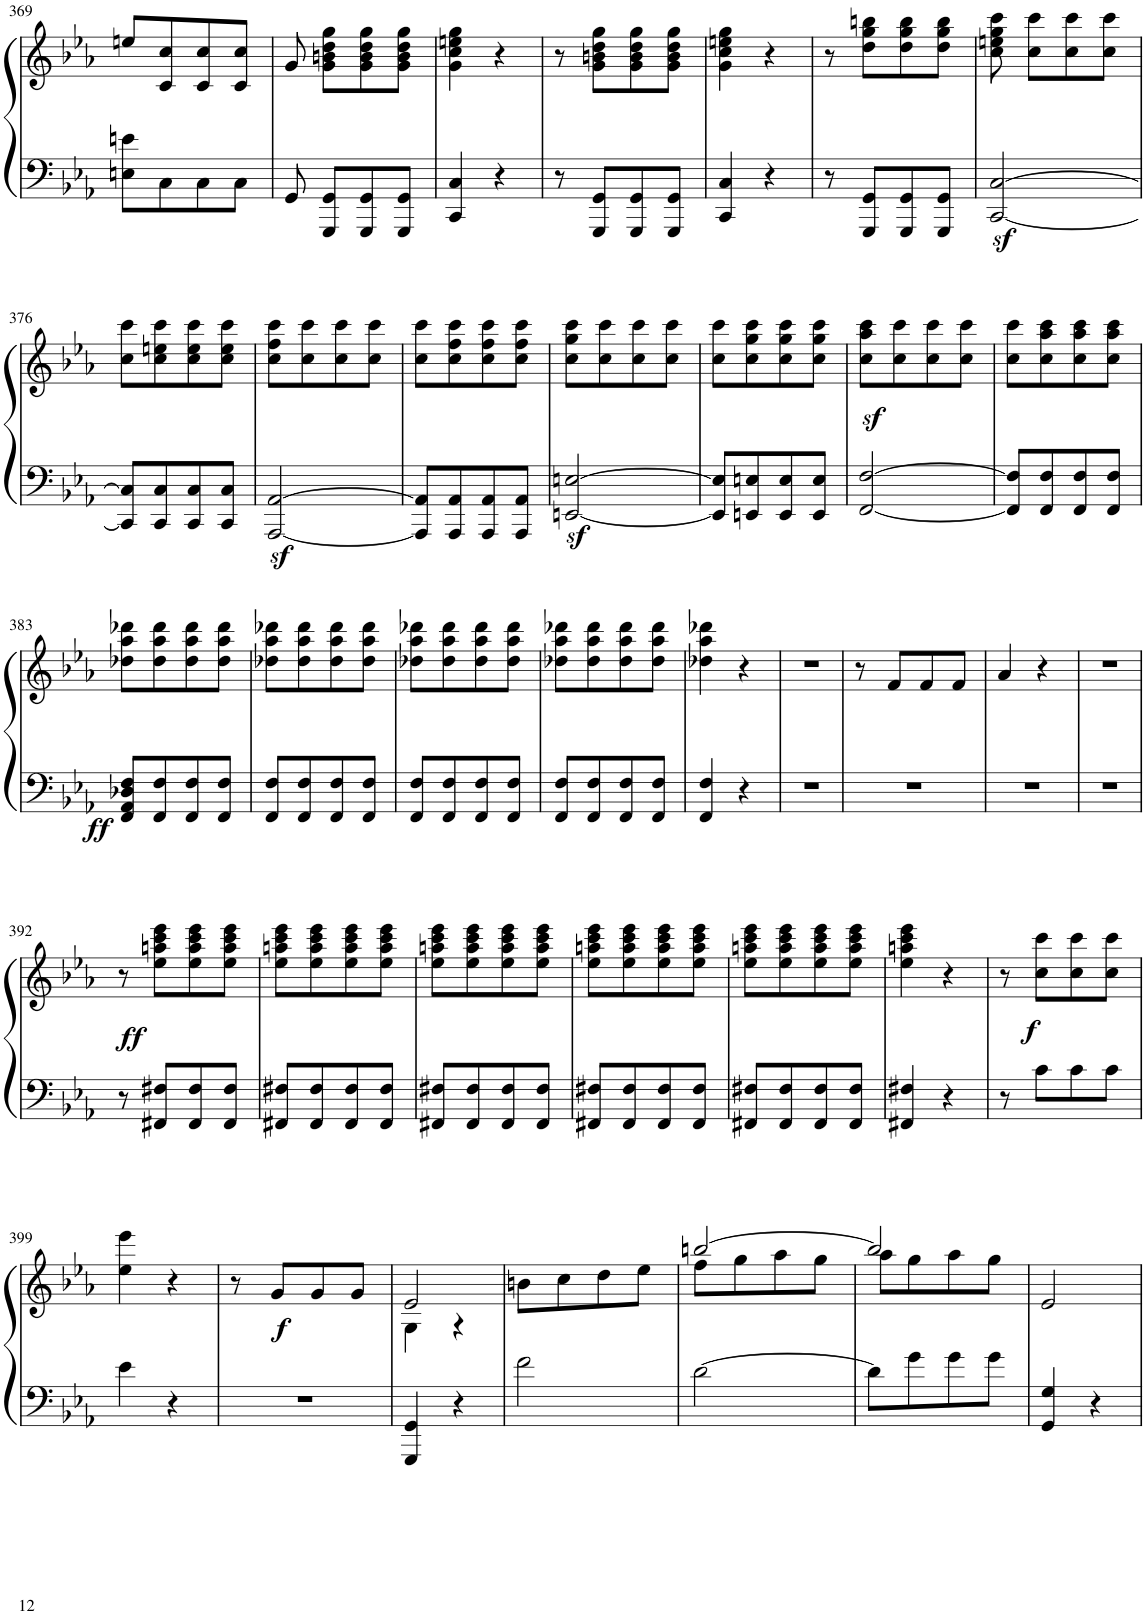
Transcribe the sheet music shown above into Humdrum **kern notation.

**kern	**kern	**dynam
*part1	*part1	*part1
*staff2	*staff1	*staff1/2
*I"Piano	*	*
*I'Pno	*	*
*clefF4	*clefG2	*
*k[b-e-a-]	*k[b-e-a-]	*
*M2/4	*M2/4	*
=368	=368	=368
8c\L	8ccc\L	.
8G\	8g\ 8gg\	.
8G\	8g\ 8gg\	.
8G\J	8g\ 8gg\J	.
!!LO:PB:g=z
=369	=369	=369
8En\ 8en\L	8een/L	.
8C\	8c/ 8cc/	.
8C\	8c/ 8cc/	.
8C\J	8c/ 8cc/J	.
=370	=370	=370
8GG/	8g/	.
8GGG/ 8GG/L	8g\ 8bn\ 8dd\ 8gg\L	.
8GGG/ 8GG/	8g\ 8b\ 8dd\ 8gg\	.
8GGG/ 8GG/J	8g\ 8b\ 8dd\ 8gg\J	.
=371	=371	=371
4CC/ 4C/	4g\ 4cc\ 4een\ 4gg\	.
4r	4r	.
=372	=372	=372
8r	8r	.
8GGG/ 8GG/L	8g\ 8bn\ 8dd\ 8gg\L	.
8GGG/ 8GG/	8g\ 8b\ 8dd\ 8gg\	.
8GGG/ 8GG/J	8g\ 8b\ 8dd\ 8gg\J	.
=373	=373	=373
4CC/ 4C/	4g\ 4cc\ 4een\ 4gg\	.
4r	4r	.
=374	=374	=374
8r	8r	.
8GGG/ 8GG/L	8dd\ 8gg\ 8bbn\L	.
8GGG/ 8GG/	8dd\ 8gg\ 8bb\	.
8GGG/ 8GG/J	8dd\ 8gg\ 8bb\J	.
=375	=375	=375
[2CC/z< [2C/z<	8cc\ 8een\ 8gg\ 8ccc\	.
.	8cc\ 8ccc\L	.
.	8cc\ 8ccc\	.
.	8cc\ 8ccc\J	.
!!LO:LB:g=z
=376	=376	=376
8CC/] 8C/]L	8cc\ 8ccc\L	.
8CC/ 8C/	8cc\ 8een\ 8ccc\	.
8CC/ 8C/	8cc\ 8ee\ 8ccc\	.
8CC/ 8C/J	8cc\ 8ee\ 8ccc\J	.
=377	=377	=377
[2AAA-/z< [2AA-/z<	8cc\ 8ff\ 8ccc\L	.
.	8cc\ 8ccc\	.
.	8cc\ 8ccc\	.
.	8cc\ 8ccc\J	.
=378	=378	=378
8AAA-/] 8AA-/]L	8cc\ 8ccc\L	.
8AAA-/ 8AA-/	8cc\ 8ff\ 8ccc\	.
8AAA-/ 8AA-/	8cc\ 8ff\ 8ccc\	.
8AAA-/ 8AA-/J	8cc\ 8ff\ 8ccc\J	.
=379	=379	=379
[2EEn/z< [2En/z<	8cc\ 8gg\ 8ccc\L	.
.	8cc\ 8ccc\	.
.	8cc\ 8ccc\	.
.	8cc\ 8ccc\J	.
=380	=380	=380
8EE/] 8E/]L	8cc\ 8ccc\L	.
8EEn/ 8En/	8cc\ 8gg\ 8ccc\	.
8EE/ 8E/	8cc\ 8gg\ 8ccc\	.
8EE/ 8E/J	8cc\ 8gg\ 8ccc\J	.
=381	=381	=381
[2FF/ [2F/	8cc\z< 8aa-\z< 8ccc\z<L	.
.	8cc\ 8ccc\	.
.	8cc\ 8ccc\	.
.	8cc\ 8ccc\J	.
=382	=382	=382
8FF/] 8F/]L	8cc\ 8ccc\L	.
8FF/ 8F/	8cc\ 8aa-\ 8ccc\	.
8FF/ 8F/	8cc\ 8aa-\ 8ccc\	.
8FF/ 8F/J	8cc\ 8aa-\ 8ccc\J	.
!!LO:LB:g=z
=383	=383	=383
!	!	!LO:DY:b=2
8FF/ 8AA-/ 8D-X/ 8F/L	8dd-X\ 8aa-\ 8ddd-X\L	ff
8FF/ 8F/	8dd-\ 8aa-\ 8ddd-\	.
8FF/ 8F/	8dd-\ 8aa-\ 8ddd-\	.
8FF/ 8F/J	8dd-\ 8aa-\ 8ddd-\J	.
=384	=384	=384
8FF/ 8F/L	8dd-X\ 8aa-\ 8ddd-X\L	.
8FF/ 8F/	8dd-\ 8aa-\ 8ddd-\	.
8FF/ 8F/	8dd-\ 8aa-\ 8ddd-\	.
8FF/ 8F/J	8dd-\ 8aa-\ 8ddd-\J	.
=385	=385	=385
8FF/ 8F/L	8dd-X\ 8aa-\ 8ddd-X\L	.
8FF/ 8F/	8dd-\ 8aa-\ 8ddd-\	.
8FF/ 8F/	8dd-\ 8aa-\ 8ddd-\	.
8FF/ 8F/J	8dd-\ 8aa-\ 8ddd-\J	.
=386	=386	=386
8FF/ 8F/L	8dd-X\ 8aa-\ 8ddd-X\L	.
8FF/ 8F/	8dd-\ 8aa-\ 8ddd-\	.
8FF/ 8F/	8dd-\ 8aa-\ 8ddd-\	.
8FF/ 8F/J	8dd-\ 8aa-\ 8ddd-\J	.
=387	=387	=387
4FF/ 4F/	4dd-X\ 4aa-\ 4ddd-X\	.
4r	4r	.
=388	=388	=388
2r	2r	.
=389	=389	=389
2r	8r	.
.	8f/L	.
.	8f/	.
.	8f/J	.
=390	=390	=390
2r	4a-/	.
.	4r	.
=391	=391	=391
2r	2r	.
!!LO:LB:g=z
=392	=392	=392
!	!	!LO:DY:b
8r	8r	ff
8FF#X/ 8F#X/L	8ee-\ 8aan\ 8ccc\ 8eee-\L	.
8FF#/ 8F#/	8ee-\ 8aa\ 8ccc\ 8eee-\	.
8FF#/ 8F#/J	8ee-\ 8aa\ 8ccc\ 8eee-\J	.
=393	=393	=393
8FF#X/ 8F#X/L	8ee-\ 8aan\ 8ccc\ 8eee-\L	.
8FF#/ 8F#/	8ee-\ 8aa\ 8ccc\ 8eee-\	.
8FF#/ 8F#/	8ee-\ 8aa\ 8ccc\ 8eee-\	.
8FF#/ 8F#/J	8ee-\ 8aa\ 8ccc\ 8eee-\J	.
=394	=394	=394
8FF#X/ 8F#X/L	8ee-\ 8aan\ 8ccc\ 8eee-\L	.
8FF#/ 8F#/	8ee-\ 8aa\ 8ccc\ 8eee-\	.
8FF#/ 8F#/	8ee-\ 8aa\ 8ccc\ 8eee-\	.
8FF#/ 8F#/J	8ee-\ 8aa\ 8ccc\ 8eee-\J	.
=395	=395	=395
8FF#X/ 8F#X/L	8ee-\ 8aan\ 8ccc\ 8eee-\L	.
8FF#/ 8F#/	8ee-\ 8aa\ 8ccc\ 8eee-\	.
8FF#/ 8F#/	8ee-\ 8aa\ 8ccc\ 8eee-\	.
8FF#/ 8F#/J	8ee-\ 8aa\ 8ccc\ 8eee-\J	.
=396	=396	=396
8FF#X/ 8F#X/L	8ee-\ 8aan\ 8ccc\ 8eee-\L	.
8FF#/ 8F#/	8ee-\ 8aa\ 8ccc\ 8eee-\	.
8FF#/ 8F#/	8ee-\ 8aa\ 8ccc\ 8eee-\	.
8FF#/ 8F#/J	8ee-\ 8aa\ 8ccc\ 8eee-\J	.
=397	=397	=397
4FF#X/ 4F#X/	4ee-\ 4aan\ 4ccc\ 4eee-\	.
4r	4r	.
=398	=398	=398
8r	8r	.
!	!	!LO:DY:b
8c\L	8cc\ 8ccc\L	f
8c\	8cc\ 8ccc\	.
8c\J	8cc\ 8ccc\J	.
!!LO:LB:g=z
=399	=399	=399
4e-\	4ee-\ 4eee-\	.
4r	4r	.
=400	=400	=400
2r	8r	.
!	!	!LO:DY:b
.	8g/L	f
.	8g/	.
.	8g/J	.
=401	=401	=401
*	*^	*
4GGG/ 4GG/	2e-/	4G\	.
4r	.	4r	.
*	*v	*v	*
=402	=402	=402
2f\	8bn\L	.
.	8cc\	.
.	8dd\	.
.	8ee-\J	.
=403	=403	=403
*	*^	*
[2d\	[2bbn/	8ff\L	.
.	.	8gg\	.
.	.	8aa-\	.
.	.	8gg\J	.
=404	=404	=404	=404
8d\L]	2bb/]	8aa-\L	.
8g\	.	8gg\	.
8g\	.	8aa-\	.
8g\J	.	8gg\J	.
*	*v	*v	*
=	=	=
*-	*-	*-
